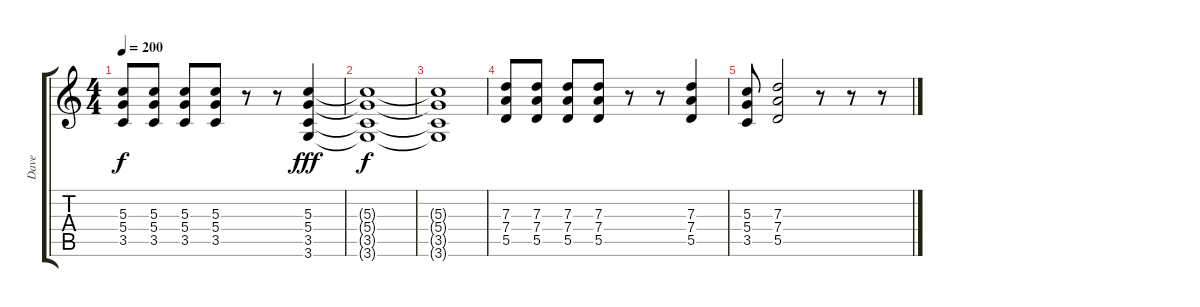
\track ("Dave" "Dave") {instrument distortionguitar}
\staff {score tabs}
\tuning (E4 B3 G3 D3 A2 E2) {hide}
\ts (4 4)
\tempo 200
\clef g2
\ks c
(5.3 5.4 3.5).8{dy f} (5.3 5.4 3.5).8 (5.3 5.4 3.5).8 (5.3 5.4 3.5).8 r.8 r.8 (5.3 5.4 3.5 3.6).4{dy fff} |
(5.3{t} 5.4{t} 3.5{t} 3.6{t}).1{dy f} |
(5.3{t} 5.4{t} 3.5{t} 3.6{t}).1 |
(7.3 7.4 5.5).8 (7.3 7.4 5.5).8 (7.3 7.4 5.5).8 (7.3 7.4 5.5).8 r.8 r.8 (7.3 7.4 5.5).4 |
(5.3 5.4 3.5).8 (7.3 7.4 5.5).2 r.8 r.8 r.8
